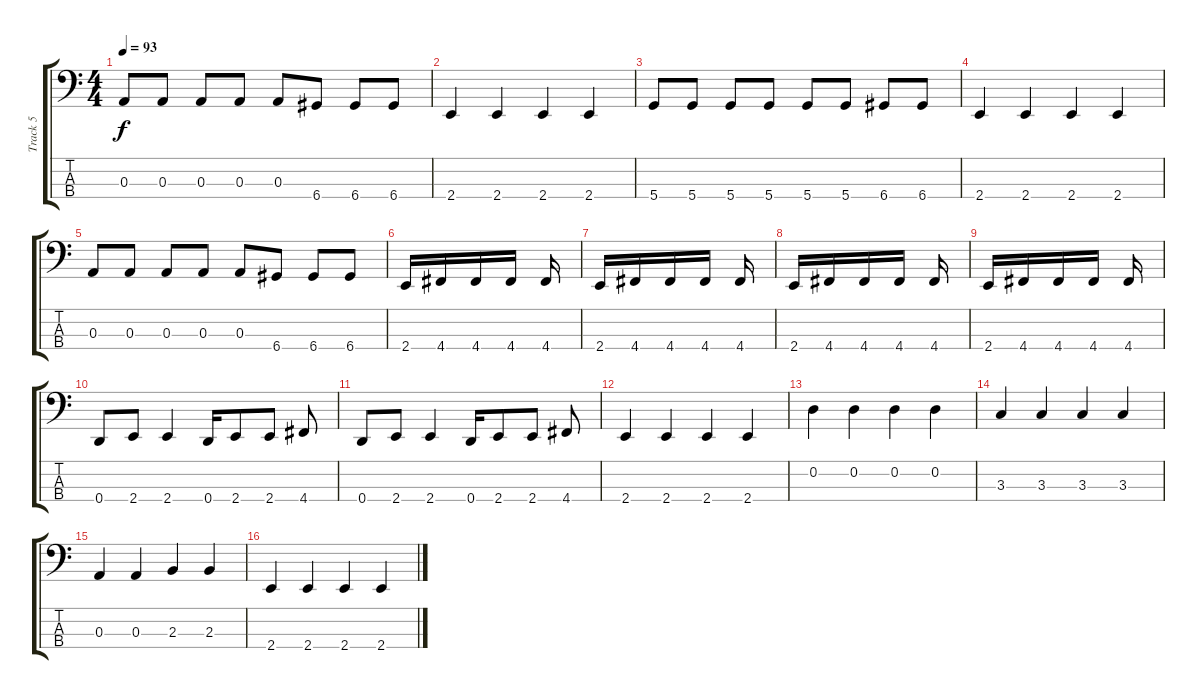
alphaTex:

\track ("Track 5" "Track 5") {instrument electricbassfinger}
\staff {score tabs}
\tuning (G2 D2 A1 D1) {hide}
\ts (4 4)
\tempo 93
\clef f4
\ks c
0.3.8{dy f} 0.3.8 0.3.8 0.3.8 0.3.8 6.4.8 6.4.8 6.4.8 |
2.4.4 2.4.4 2.4.4 2.4.4 |
5.4.8 5.4.8 5.4.8 5.4.8 5.4.8 5.4.8 6.4.8 6.4.8 |
2.4.4 2.4.4 2.4.4 2.4.4 |
0.3.8 0.3.8 0.3.8 0.3.8 0.3.8 6.4.8 6.4.8 6.4.8 |
2.4.16 4.4.16 4.4.16 4.4.16 4.4.16 |
2.4.16 4.4.16 4.4.16 4.4.16 4.4.16 |
2.4.16 4.4.16 4.4.16 4.4.16 4.4.16 |
2.4.16 4.4.16 4.4.16 4.4.16 4.4.16 |
0.4.8 2.4.8 2.4.4 0.4.16 2.4.8 2.4.8 4.4.8 |
0.4.8 2.4.8 2.4.4 0.4.16 2.4.8 2.4.8 4.4.8 |
2.4.4 2.4.4 2.4.4 2.4.4 |
0.2.4 0.2.4 0.2.4 0.2.4 |
3.3.4 3.3.4 3.3.4 3.3.4 |
0.3.4 0.3.4 2.3.4 2.3.4 |
2.4.4 2.4.4 2.4.4 2.4.4
